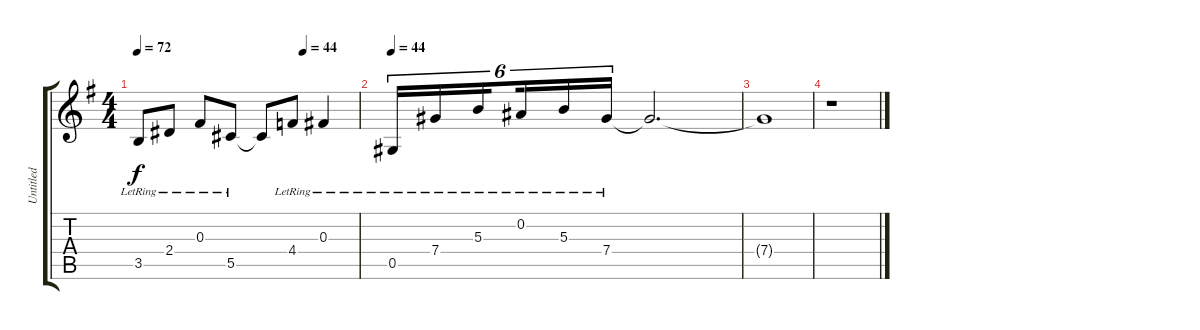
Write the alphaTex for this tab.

\track ("Untitled" "Untitled") {instrument acousticguitarsteel}
\staff {score tabs}
\tuning (Eb4 Bb3 Gb3 Db3 Ab2 Eb2) {hide}
\ts (4 4)
\tempo 72
\tempo (44 0.75)
\clef g2
\ks g
3.5{lr}.8{dy f} 2.4{lr}.8 0.3{lr}.8 5.5{lr}.8 5.5{t}.8 4.4{lr}.8 0.3{lr}.4 |
\tempo 44
0.5{lr}.16{tu (6 4)} 7.4{lr}.16{tu (6 4)} 5.3{lr}.16{tu (6 4) beam splitsecondary} 0.2{lr}.16{tu (6 4)} 5.3{lr}.16{tu (6 4)} 7.4{lr}.16{tu (6 4)} 7.4{t}.2{d} |
7.4{t}.1 |
r.1
